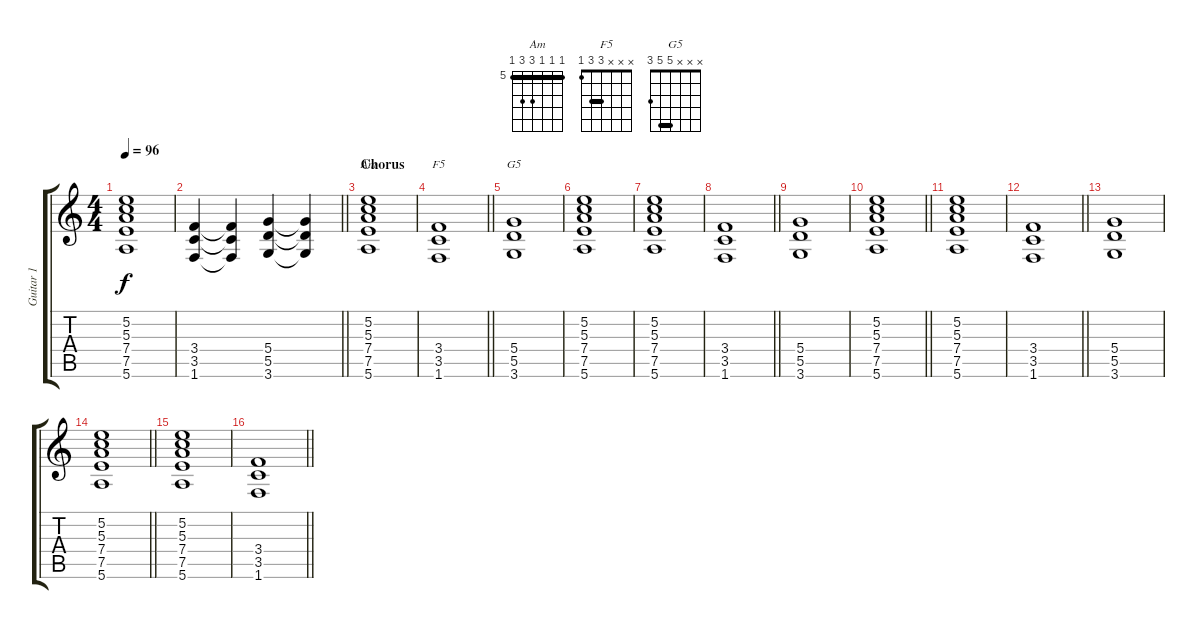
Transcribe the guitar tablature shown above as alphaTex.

\track ("Guitar 1" "Guitar 1") {instrument overdrivenguitar}
\staff {score tabs}
\tuning (E4 B3 G3 D3 A2 E2) {hide}
\chord ("Am" 5 5 5 7 7 5) {firstfret 5 barre 5}
\chord ("F5" x x x 3 3 1) {barre 3}
\chord ("G5" x x x 5 5 3) {barre 5}
\ts (4 4)
\tempo 96
\clef g2
\ks c
(5.2 5.3 7.4 7.5 5.6).1{dy f} |
\barLineRight lightlight
(3.4 3.5 1.6).4 (3.4{t} 3.5{t} 1.6{t}).4 (5.4 5.5 3.6).4 (5.4{t} 5.5{t} 3.6{t}).4 |
\section ("" "Chorus")
(5.2 5.3 7.4 7.5 5.6).1{ch "Am"} |
\barLineRight lightlight
(3.4 3.5 1.6).1{ch "F5"} |
(5.4 5.5 3.6).1{ch "G5"} |
(5.2 5.3 7.4 7.5 5.6).1 |
(5.2 5.3 7.4 7.5 5.6).1 |
\barLineRight lightlight
(3.4 3.5 1.6).1 |
(5.4 5.5 3.6).1 |
\barLineRight lightlight
(5.2 5.3 7.4 7.5 5.6).1 |
(5.2 5.3 7.4 7.5 5.6).1 |
\barLineRight lightlight
(3.4 3.5 1.6).1 |
(5.4 5.5 3.6).1 |
\barLineRight lightlight
(5.2 5.3 7.4 7.5 5.6).1 |
(5.2 5.3 7.4 7.5 5.6).1 |
\barLineRight lightlight
(3.4 3.5 1.6).1
